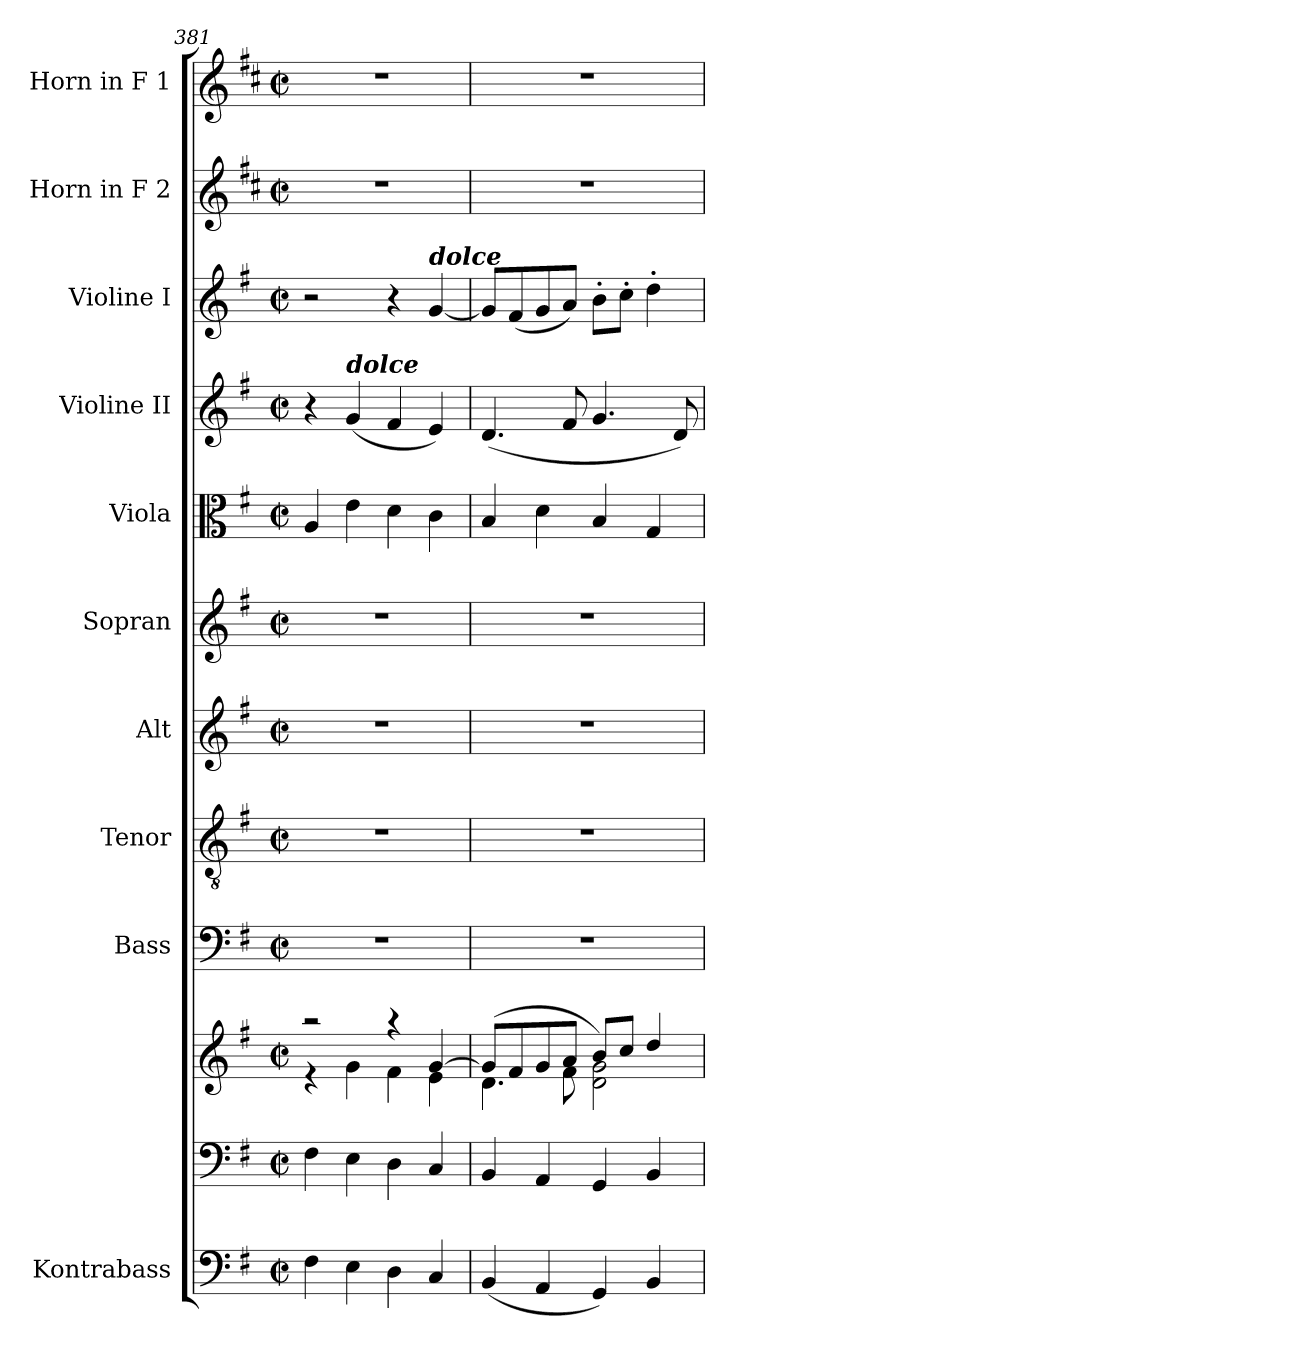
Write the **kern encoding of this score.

**kern	**kern	**kern	**kern	**kern	**kern	**kern	**kern	**kern	**kern	**kern	**kern
*part11	*part10	*part10	*part9	*part8	*part7	*part6	*part5	*part4	*part3	*part2	*part1
*staff12	*staff11	*staff10	*staff9	*staff8	*staff7	*staff6	*staff5	*staff4	*staff3	*staff2	*staff1
*I"Kontrabass	*	*	*I"Bass	*I"Tenor	*I"Alt	*I"Sopran	*I"Viola	*I"Violine II	*I"Violine I	*I"Horn in F 2	*I"Horn in F 1
*I'Kb.	*	*	*I'B.	*I'T.	*I'A.	*I'S.	*I'Vla.	*I'Vl. II	*I'Vl. I	*	*
*clefF4	*clefF4	*clefG2	*clefF4	*clefGv2	*clefG2	*clefG2	*clefC3	*clefG2	*clefG2	*clefG2	*clefG2
*ITrd7c12	*	*	*	*	*	*	*	*	*	*ITrd4c7	*ITrd4c7
*k[f#]	*k[f#]	*k[f#]	*k[f#]	*k[f#]	*k[f#]	*k[f#]	*k[f#]	*k[f#]	*k[f#]	*k[f#]	*k[f#]
*G:	*G:	*G:	*G:	*G:	*G:	*G:	*G:	*G:	*G:	*G:	*G:
*M2/2	*M2/2	*M2/2	*M2/2	*M2/2	*M2/2	*M2/2	*M2/2	*M2/2	*M2/2	*M2/2	*M2/2
*met(c|)	*met(c|)	*met(c|)	*met(c|)	*met(c|)	*met(c|)	*met(c|)	*met(c|)	*met(c|)	*met(c|)	*met(c|)	*met(c|)
=381	=381	=381	=381	=381	=381	=381	=381	=381	=381	=381	=381
*	*	*^	*	*	*	*	*	*	*	*	*
4FF#\	4F#\	2raa	4r	1r	1r	1r	1r	4A/	4r	2r	1r	1r
!	!	!	!	!	!	!	!	!	!LO:TX:a:Bi:t=dolce	!	!	!
4EE\	4E\	.	4g\	.	.	.	.	4e\	(<4g/	.	.	.
4DD\	4D\	4raa	4f#\	.	.	.	.	4d\	4f#/	4r	.	.
!	!	!	!	!	!	!	!	!	!	!LO:TX:a:Bi:t=dolce	!	!
4CC/	4C/	[>4g/	4e\	.	.	.	.	4c\	4e/)	[4g/	.	.
!!LO:PB:g=z
=382	=382	=382	=382	=382	=382	=382	=382	=382	=382	=382	=382	=382
(<4BBB/	4BB/	(>8g/L]	4.d\	1r	1r	1r	1r	4B/	(<4.d/	8g/L]	1r	1r
.	.	8f#/	.	.	.	.	.	.	.	(<8f#/	.	.
4AAA/	4AA/	8g/	.	.	.	.	.	4d\	.	8g/	.	.
.	.	8a/J	8f#\	.	.	.	.	.	8f#/	8a/J)	.	.
4GGG/)	4GG/	8b/L)	2d\ 2g\	.	.	.	.	4B/	4.g/	8b'>\L	.	.
.	.	8cc/J	.	.	.	.	.	.	.	8cc'>\J	.	.
4BBB/	4BB/	4dd/	.	.	.	.	.	4G/	.	4dd'>\	.	.
.	.	.	.	.	.	.	.	.	8d/)	.	.	.
*	*	*v	*v	*	*	*	*	*	*	*	*	*
=	=	=	=	=	=	=	=	=	=	=	=
*-	*-	*-	*-	*-	*-	*-	*-	*-	*-	*-	*-
